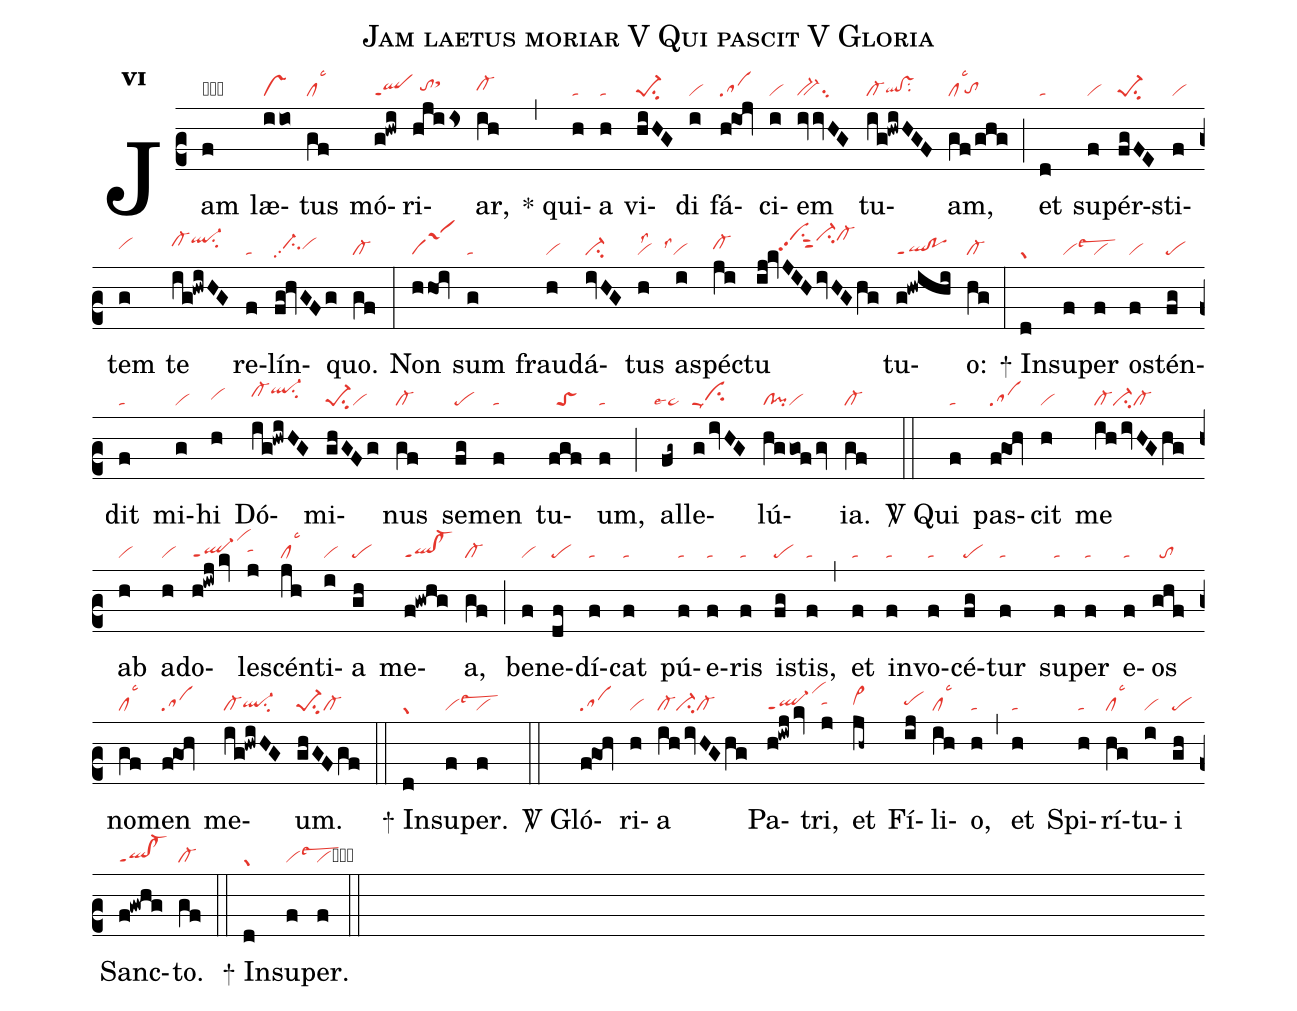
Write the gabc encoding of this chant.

name:Jam laetus moriar V Qui pascit V Gloria;
office-part:re;
mode:6;
nabc-lines:1;
%%
initial-style: 1;
name: Jam laetus moriar;
mode:6;
office-part: Responsorium;
annotation: Resp.;
annotation:vi;
nabc-lines:1;
%%
(c2) Jam(f|obta) læ(iio|vs)tus(gf|cllsc3) mó(g!hwi|qlppt1)ri(hjiis|//tohhsthj)ar,(ih|cl-hh) (,) <sp>*</sp> qui(h|ta)a(h|ta) vi(hiHG|pe-1su2)di(i|vi) fá(h!ioj|sa)ci(i|vi)em(ivivHG|bv-su2) tu(ig!hwiHGF|cl-qlhg!vshgsu2)am,(gf/ghg|cllsc3`tohg) (;) et(d|ta) su(f|vi)pér(fgFE|pe-1su2)sti(f|vi)tem(g|vihh) te(ig!hwiHG|cl-hiql-hjsu2) re(f|ta)lín(fg!hvGFg|//ci-hhpp2vihh)quo.(gf|cl-) (:) Non(hhoi|saM1) sum(g|ta) frau(h|vi)dá(ivHG|ci-)tus(h|vilss2) as(i|```vilss1)péc(ji|cl-hh)tu(ij!kvJIHivHGhg|//////vihkpp2su1sut2ci-hkcl-hk) tu(g!hwihi|ql!poppt1)o:(hg|cl-) (:)

<sp>+</sp> In(d|gr)su(f|vilsew3)per(f|vi) os(f|vi)tén(fg|pe)dit(f|ta) mi(g|vi)hi(h|vihh) Dó(ig!hwiHG|cl-hiql-hjsu2)mi(ghGFg|pe-1su2vi)nus(gf|cl-) se(fg|pe)men(f|ta) tu(fgf|//toS)um,(f|ta) (;) al(fg~|``ta>lse4)le(g/ivHG|cippu1)lú(hggof/gv|cl!pivi)ia.(gf|cl-) (::)

<sp>V/</sp> Qui(f|ta) pas(f!goh|sa)cit(h|vi) me(ih/ivHGhg|cl-ci-cl-) ab(h|vi) a(h|vi)do(h!iwj/kv|ql-ppt1vihl)le(j|tahh)scén(jh|cllsc3)ti(i|vi)a(gh|pe) me(f!gwhg|ql!cl-ppt1)a,(gf|cl-) (;) be(f|vi)ne(df|pe)dí(f|ta)cat(f|ta) pú(f|ta)e(f|ta)ris(f|ta) is(fg|pe)tis,(f|ta) (,) et(f|ta) in(f|ta)vo(f|ta)cé(fg|pe)tur(f|ta) su(f|ta)per(f|ta) e(f|ta)os(ghf|//to) no(gf|cllsc3)men(f!goh|sa) me(ig!hwiHG|cl-ql-hgsu2)um.(ghGFgf|pe-1su2cl-) (::)

<sp>+</sp> In(d|gr)su(f|vilsew3)per.(f|vi) (::)

<sp>V/</sp> Gló(f!goh|sa)ri(h|vi)a(ih/ivHGhg|cl-ci-cl-) Pa(h!iwj/kv|ql-ppt1vihl)tri,(j|tahh) et(jh~|vi>hh) Fí(ij|pehh)li(ih|cllsc3)o,(h|ta) (,) et(h|ta) Spi(h|ta)rí(hg|cllsc3)tu(i|vi)i(gh|pe) Sanc(f!gwhg|ql!cl-ppt1)to.(gf|cl-) (::)

<sp>+</sp> In(d|gr)su(f|vilsew3)per.(f|vicb) (::)
